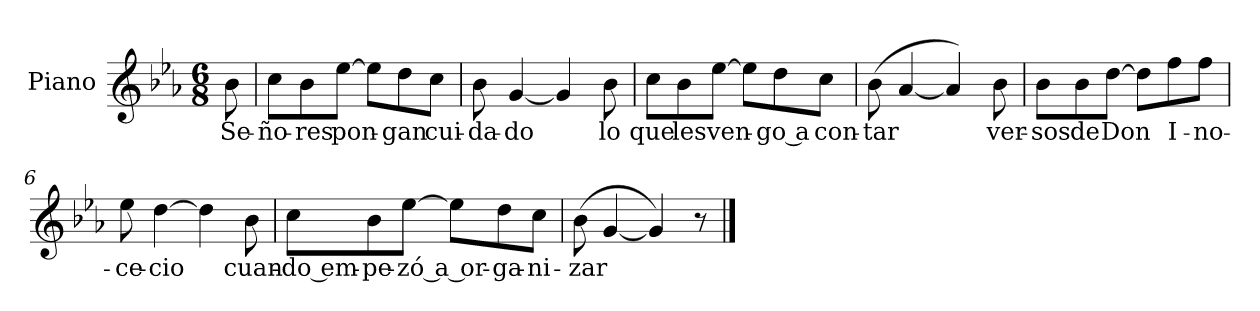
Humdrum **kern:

**kern	**text
*part1	*part1
*staff1	*staff1
*I"Piano	*
*I'Pno.	*
*clefG2	*
*k[b-e-a-]	*
*E-:	*
*M6/8	*
=	=
8b-\	Se-
=1	=1
8cc\L	-ño-
8b-\	-res
[8ee-\J	pon-
8ee-\L]	.
8dd\	-gan
8cc\J	cui-
=2	=2
8b-\	-da-
[4g/	-do
4g/]	.
8b-\	lo
=3	=3
8cc\L	que
8b-\	les
[8ee-\J	ven-
8ee-\L]	.
8dd\	-go a
8cc\J	con-
=4	=4
(8b-\	-tar
[4a-/	.
4a-/])	.
8b-\	ver-
=5	=5
8b-\L	-sos
8b-\	de
[8dd\J	Don
8dd\L]	.
8ff\	I-
8ff\J	-no-
=6	=6
8ee-\	-ce-
[4dd\	-cio
4dd\]	.
8b-\	cuan-
=7	=7
8cc\L	-do em-
8b-\	-pe-
[8ee-\J	-zó a or-
8ee-\L]	.
8dd\	-ga-
8cc\J	-ni-
=8	=8
(>8b-\	-zar
[4g/	.
4g/])	.
8r	.
==	==
*-	*-
